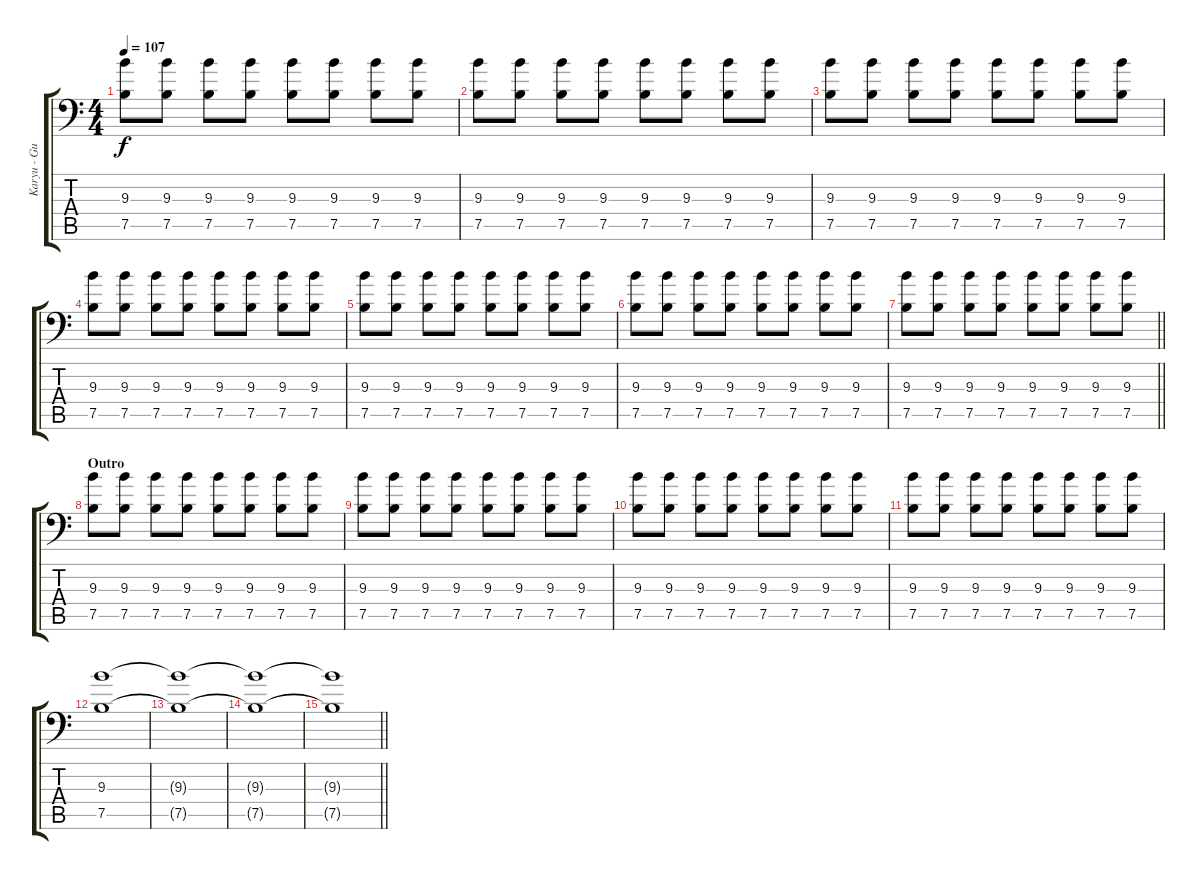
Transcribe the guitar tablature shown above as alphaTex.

\track ("Karyu - Guitar 2" "Karyu - Gu") {instrument distortionguitar}
\staff {score tabs}
\tuning (B3 Gb3 D3 A2 E2 A1) {hide}
\ts (4 4)
\tempo 107
\clef f4
\ks c
(9.3 7.5).8{dy f} (9.3 7.5).8 (9.3 7.5).8 (9.3 7.5).8 (9.3 7.5).8 (9.3 7.5).8 (9.3 7.5).8 (9.3 7.5).8 |
(9.3 7.5).8 (9.3 7.5).8 (9.3 7.5).8 (9.3 7.5).8 (9.3 7.5).8 (9.3 7.5).8 (9.3 7.5).8 (9.3 7.5).8 |
(9.3 7.5).8 (9.3 7.5).8 (9.3 7.5).8 (9.3 7.5).8 (9.3 7.5).8 (9.3 7.5).8 (9.3 7.5).8 (9.3 7.5).8 |
(9.3 7.5).8 (9.3 7.5).8 (9.3 7.5).8 (9.3 7.5).8 (9.3 7.5).8 (9.3 7.5).8 (9.3 7.5).8 (9.3 7.5).8 |
(9.3 7.5).8 (9.3 7.5).8 (9.3 7.5).8 (9.3 7.5).8 (9.3 7.5).8 (9.3 7.5).8 (9.3 7.5).8 (9.3 7.5).8 |
(9.3 7.5).8 (9.3 7.5).8 (9.3 7.5).8 (9.3 7.5).8 (9.3 7.5).8 (9.3 7.5).8 (9.3 7.5).8 (9.3 7.5).8 |
\barLineRight lightlight
(9.3 7.5).8 (9.3 7.5).8 (9.3 7.5).8 (9.3 7.5).8 (9.3 7.5).8 (9.3 7.5).8 (9.3 7.5).8 (9.3 7.5).8 |
\section ("" "Outro")
(9.3 7.5).8 (9.3 7.5).8 (9.3 7.5).8 (9.3 7.5).8 (9.3 7.5).8 (9.3 7.5).8 (9.3 7.5).8 (9.3 7.5).8 |
(9.3 7.5).8 (9.3 7.5).8 (9.3 7.5).8 (9.3 7.5).8 (9.3 7.5).8 (9.3 7.5).8 (9.3 7.5).8 (9.3 7.5).8 |
(9.3 7.5).8 (9.3 7.5).8 (9.3 7.5).8 (9.3 7.5).8 (9.3 7.5).8 (9.3 7.5).8 (9.3 7.5).8 (9.3 7.5).8 |
(9.3 7.5).8 (9.3 7.5).8 (9.3 7.5).8 (9.3 7.5).8 (9.3 7.5).8 (9.3 7.5).8 (9.3 7.5).8 (9.3 7.5).8 |
(9.3 7.5).1 |
(9.3{t} 7.5{t}).1 |
(9.3{t} 7.5{t}).1 |
\barLineRight lightlight
(9.3{t} 7.5{t}).1
